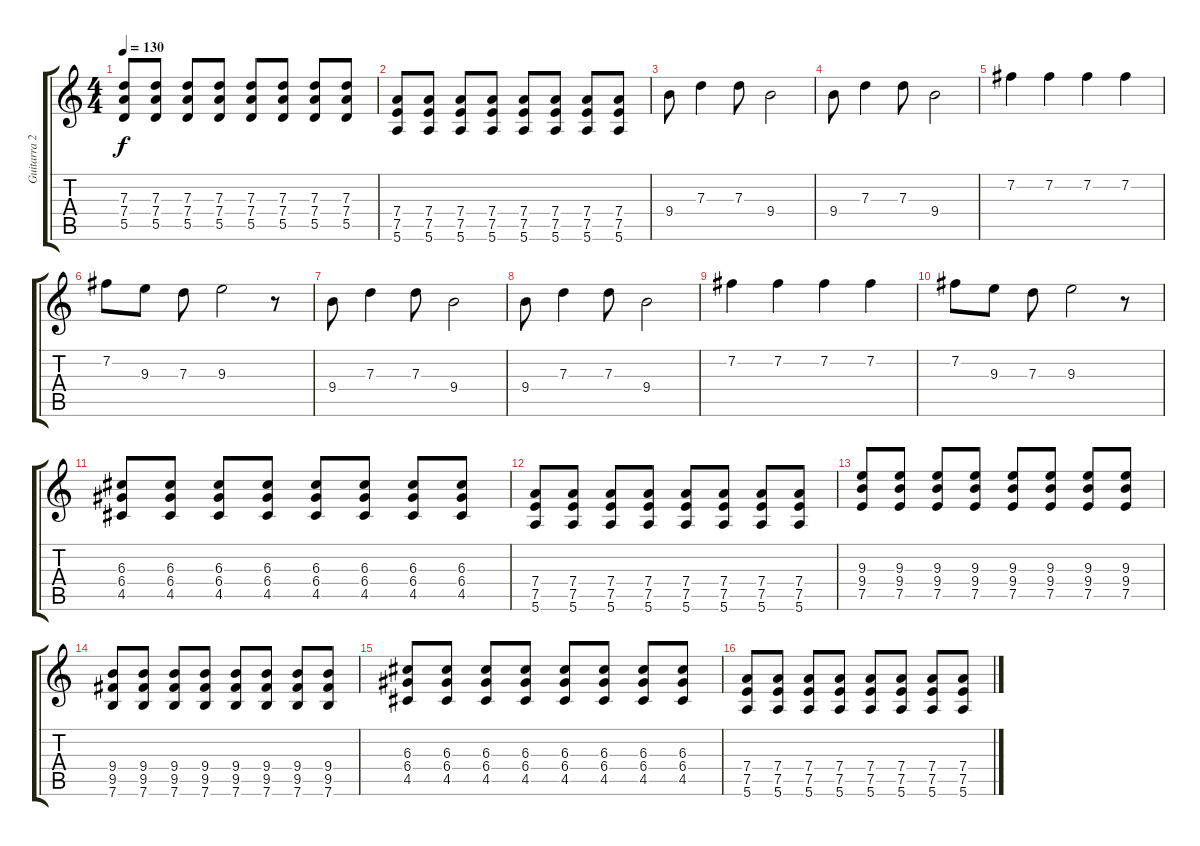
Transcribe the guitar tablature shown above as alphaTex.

\track ("Guitarra 2" "Guitarra 2") {instrument distortionguitar}
\staff {score tabs}
\tuning (E4 B3 G3 D3 A2 E2) {hide}
\ts (4 4)
\tempo 130
\clef g2
\ks c
(7.3 7.4 5.5).8{dy f} (7.3 7.4 5.5).8 (7.3 7.4 5.5).8 (7.3 7.4 5.5).8 (7.3 7.4 5.5).8 (7.3 7.4 5.5).8 (7.3 7.4 5.5).8 (7.3 7.4 5.5).8 |
(7.4 7.5 5.6).8 (7.4 7.5 5.6).8 (7.4 7.5 5.6).8 (7.4 7.5 5.6).8 (7.4 7.5 5.6).8 (7.4 7.5 5.6).8 (7.4 7.5 5.6).8 (7.4 7.5 5.6).8 |
9.4.8 7.3.4 7.3.8 9.4.2 |
9.4.8 7.3.4 7.3.8 9.4.2 |
7.2.4 7.2.4 7.2.4 7.2.4 |
7.2.8 9.3.8 7.3.8 9.3.2 r.8 |
9.4.8 7.3.4 7.3.8 9.4.2 |
9.4.8 7.3.4 7.3.8 9.4.2 |
7.2.4 7.2.4 7.2.4 7.2.4 |
7.2.8 9.3.8 7.3.8 9.3.2 r.8 |
(6.3 6.4 4.5).8 (6.3 6.4 4.5).8 (6.3 6.4 4.5).8 (6.3 6.4 4.5).8 (6.3 6.4 4.5).8 (6.3 6.4 4.5).8 (6.3 6.4 4.5).8 (6.3 6.4 4.5).8 |
(7.4 7.5 5.6).8 (7.4 7.5 5.6).8 (7.4 7.5 5.6).8 (7.4 7.5 5.6).8 (7.4 7.5 5.6).8 (7.4 7.5 5.6).8 (7.4 7.5 5.6).8 (7.4 7.5 5.6).8 |
(9.3 9.4 7.5).8 (9.3 9.4 7.5).8 (9.3 9.4 7.5).8 (9.3 9.4 7.5).8 (9.3 9.4 7.5).8 (9.3 9.4 7.5).8 (9.3 9.4 7.5).8 (9.3 9.4 7.5).8 |
(9.4 9.5 7.6).8 (9.4 9.5 7.6).8 (9.4 9.5 7.6).8 (9.4 9.5 7.6).8 (9.4 9.5 7.6).8 (9.4 9.5 7.6).8 (9.4 9.5 7.6).8 (9.4 9.5 7.6).8 |
(6.3 6.4 4.5).8 (6.3 6.4 4.5).8 (6.3 6.4 4.5).8 (6.3 6.4 4.5).8 (6.3 6.4 4.5).8 (6.3 6.4 4.5).8 (6.3 6.4 4.5).8 (6.3 6.4 4.5).8 |
(7.4 7.5 5.6).8 (7.4 7.5 5.6).8 (7.4 7.5 5.6).8 (7.4 7.5 5.6).8 (7.4 7.5 5.6).8 (7.4 7.5 5.6).8 (7.4 7.5 5.6).8 (7.4 7.5 5.6).8
